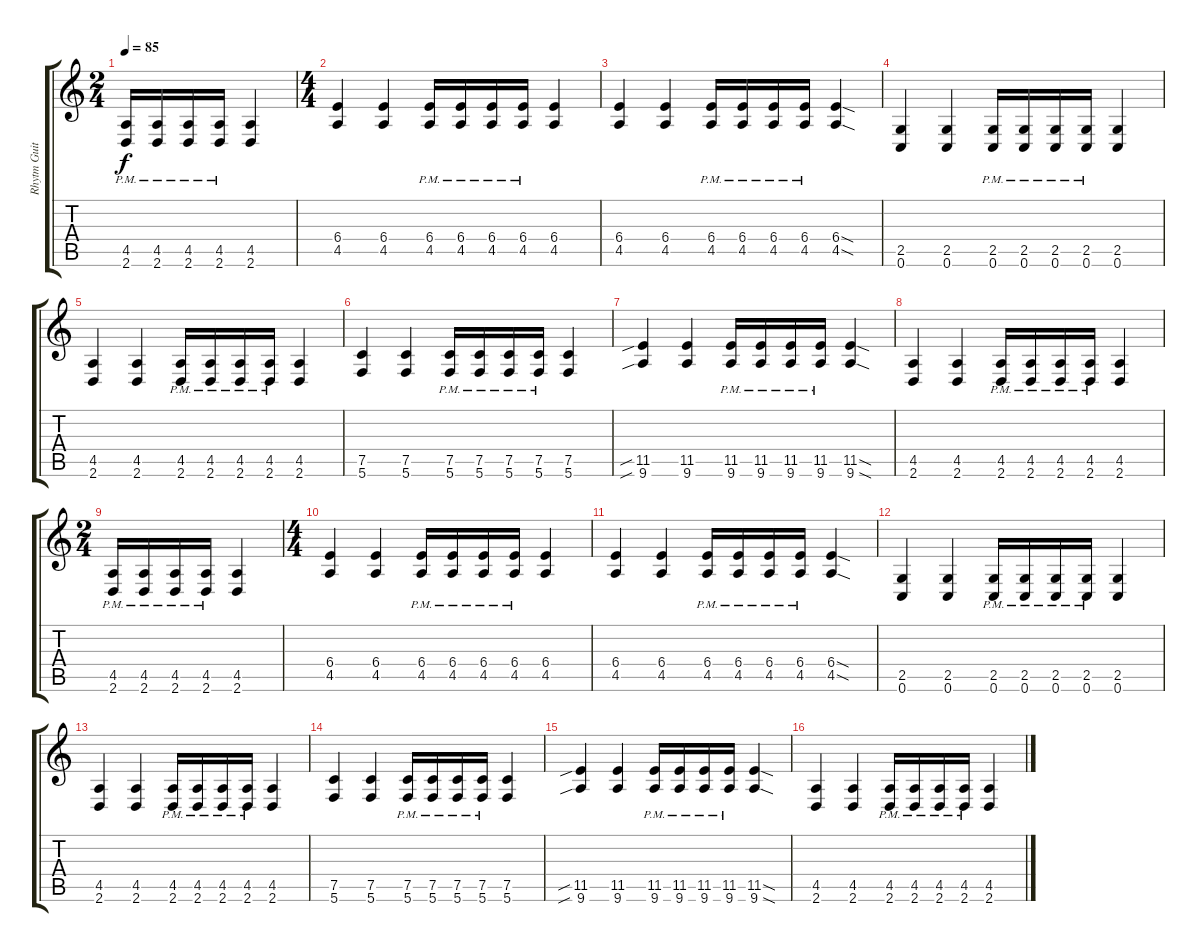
\track ("Rhytm Guitar" "Rhytm Guit") {instrument distortionguitar}
\staff {score tabs}
\tuning (C4 G3 Eb3 Bb2 F2 C2) {hide}
\ts (2 4)
\tempo 85
\clef g2
\ks c
(4.5{pm} 2.6{pm}).16{dy f} (4.5{pm} 2.6{pm}).16 (4.5{pm} 2.6{pm}).16 (4.5{pm} 2.6{pm}).16 (4.5 2.6).4 |
\ts (4 4)
(6.4 4.5).4 (6.4 4.5).4 (6.4{pm} 4.5{pm}).16 (6.4{pm} 4.5{pm}).16 (6.4{pm} 4.5{pm}).16 (6.4{pm} 4.5{pm}).16 (6.4 4.5).4 |
(6.4 4.5).4 (6.4 4.5).4 (6.4{pm} 4.5{pm}).16 (6.4{pm} 4.5{pm}).16 (6.4{pm} 4.5{pm}).16 (6.4{pm} 4.5{pm}).16 (6.4{sod} 4.5{sod}).4 |
(2.5 0.6).4 (2.5 0.6).4 (2.5{pm} 0.6{pm}).16 (2.5{pm} 0.6{pm}).16 (2.5{pm} 0.6{pm}).16 (2.5{pm} 0.6{pm}).16 (2.5 0.6).4 |
(4.5 2.6).4 (4.5 2.6).4 (4.5{pm} 2.6{pm}).16 (4.5{pm} 2.6{pm}).16 (4.5{pm} 2.6{pm}).16 (4.5{pm} 2.6{pm}).16 (4.5 2.6).4 |
(7.5 5.6).4 (7.5 5.6).4 (7.5{pm} 5.6{pm}).16 (7.5{pm} 5.6{pm}).16 (7.5{pm} 5.6{pm}).16 (7.5{pm} 5.6{pm}).16 (7.5 5.6).4 |
(11.5{sib} 9.6{sib}).4 (11.5 9.6).4 (11.5{pm} 9.6{pm}).16 (11.5{pm} 9.6{pm}).16 (11.5{pm} 9.6{pm}).16 (11.5{pm} 9.6{pm}).16 (11.5{sod} 9.6{sod}).4 |
(4.5 2.6).4 (4.5 2.6).4 (4.5{pm} 2.6{pm}).16 (4.5{pm} 2.6{pm}).16 (4.5{pm} 2.6{pm}).16 (4.5{pm} 2.6{pm}).16 (4.5 2.6).4 |
\ts (2 4)
(4.5{pm} 2.6{pm}).16 (4.5{pm} 2.6{pm}).16 (4.5{pm} 2.6{pm}).16 (4.5{pm} 2.6{pm}).16 (4.5 2.6).4 |
\ts (4 4)
(6.4 4.5).4 (6.4 4.5).4 (6.4{pm} 4.5{pm}).16 (6.4{pm} 4.5{pm}).16 (6.4{pm} 4.5{pm}).16 (6.4{pm} 4.5{pm}).16 (6.4 4.5).4 |
(6.4 4.5).4 (6.4 4.5).4 (6.4{pm} 4.5{pm}).16 (6.4{pm} 4.5{pm}).16 (6.4{pm} 4.5{pm}).16 (6.4{pm} 4.5{pm}).16 (6.4{sod} 4.5{sod}).4 |
(2.5 0.6).4 (2.5 0.6).4 (2.5{pm} 0.6{pm}).16 (2.5{pm} 0.6{pm}).16 (2.5{pm} 0.6{pm}).16 (2.5{pm} 0.6{pm}).16 (2.5 0.6).4 |
(4.5 2.6).4 (4.5 2.6).4 (4.5{pm} 2.6{pm}).16 (4.5{pm} 2.6{pm}).16 (4.5{pm} 2.6{pm}).16 (4.5{pm} 2.6{pm}).16 (4.5 2.6).4 |
(7.5 5.6).4 (7.5 5.6).4 (7.5{pm} 5.6{pm}).16 (7.5{pm} 5.6{pm}).16 (7.5{pm} 5.6{pm}).16 (7.5{pm} 5.6{pm}).16 (7.5 5.6).4 |
(11.5{sib} 9.6{sib}).4 (11.5 9.6).4 (11.5{pm} 9.6{pm}).16 (11.5{pm} 9.6{pm}).16 (11.5{pm} 9.6{pm}).16 (11.5{pm} 9.6{pm}).16 (11.5{sod} 9.6{sod}).4 |
(4.5 2.6).4 (4.5 2.6).4 (4.5{pm} 2.6{pm}).16 (4.5{pm} 2.6{pm}).16 (4.5{pm} 2.6{pm}).16 (4.5{pm} 2.6{pm}).16 (4.5 2.6).4
